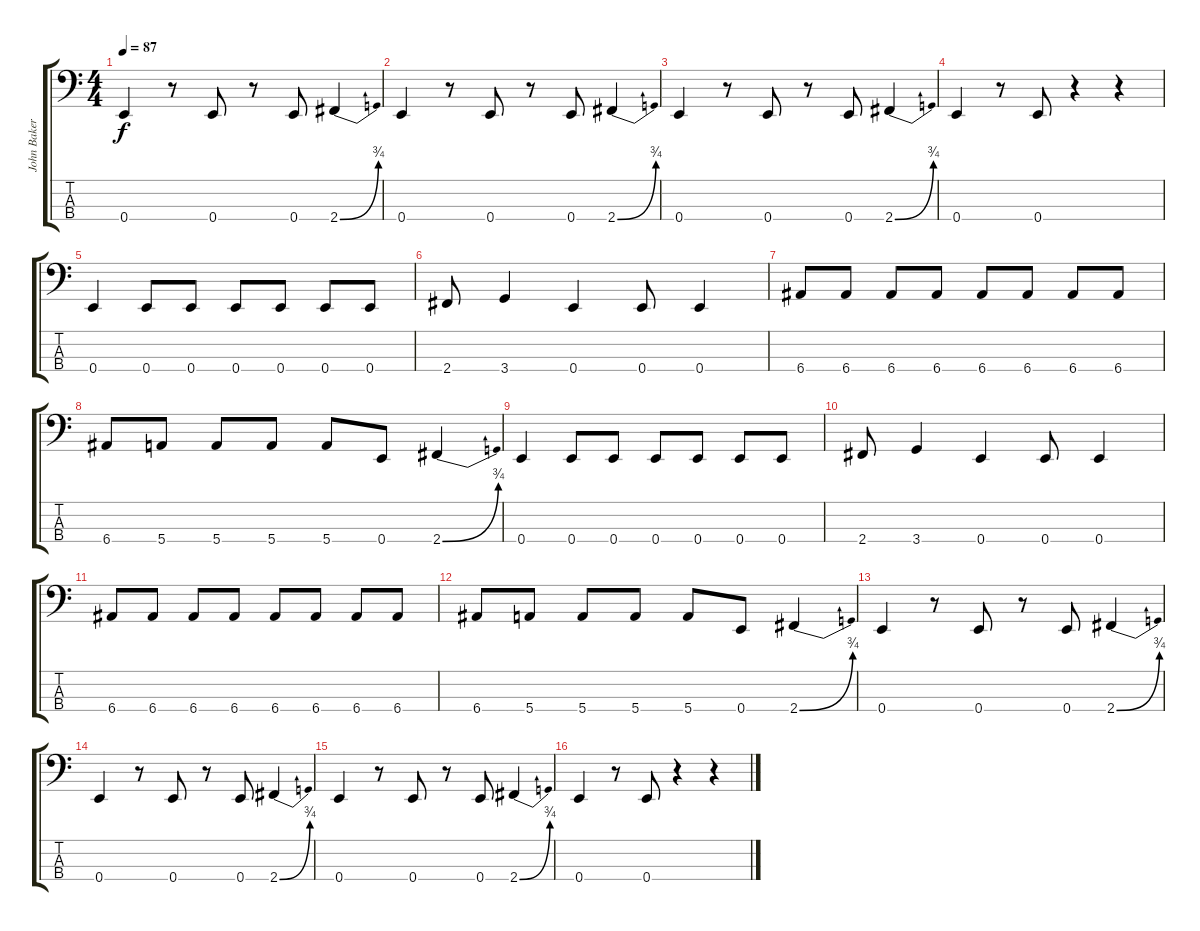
\track ("John Baker Saunders" "John Baker") {instrument electricbassfinger}
\staff {score tabs}
\tuning (G2 D2 A1 E1) {hide}
\ts (4 4)
\tempo 87
\clef f4
\ks c
0.4.4{dy f} r.8 0.4.8 r.8 0.4.8 2.4{be (bend 0 0 60 3)}.4 |
0.4.4 r.8 0.4.8 r.8 0.4.8 2.4{be (bend 0 0 60 3)}.4 |
0.4.4 r.8 0.4.8 r.8 0.4.8 2.4{be (bend 0 0 60 3)}.4 |
0.4.4 r.8 0.4.8 r.4 r.4 |
0.4.4 0.4.8 0.4.8 0.4.8 0.4.8 0.4.8 0.4.8 |
2.4.8 3.4.4 0.4.4 0.4.8 0.4.4 |
6.4.8 6.4.8 6.4.8 6.4.8 6.4.8 6.4.8 6.4.8 6.4.8 |
6.4.8 5.4.8 5.4.8 5.4.8 5.4.8 0.4.8 2.4{be (bend 0 0 60 3)}.4 |
0.4.4 0.4.8 0.4.8 0.4.8 0.4.8 0.4.8 0.4.8 |
2.4.8 3.4.4 0.4.4 0.4.8 0.4.4 |
6.4.8 6.4.8 6.4.8 6.4.8 6.4.8 6.4.8 6.4.8 6.4.8 |
6.4.8 5.4.8 5.4.8 5.4.8 5.4.8 0.4.8 2.4{be (bend 0 0 60 3)}.4 |
0.4.4 r.8 0.4.8 r.8 0.4.8 2.4{be (bend 0 0 60 3)}.4 |
0.4.4 r.8 0.4.8 r.8 0.4.8 2.4{be (bend 0 0 60 3)}.4 |
0.4.4 r.8 0.4.8 r.8 0.4.8 2.4{be (bend 0 0 60 3)}.4 |
0.4.4 r.8 0.4.8 r.4 r.4
